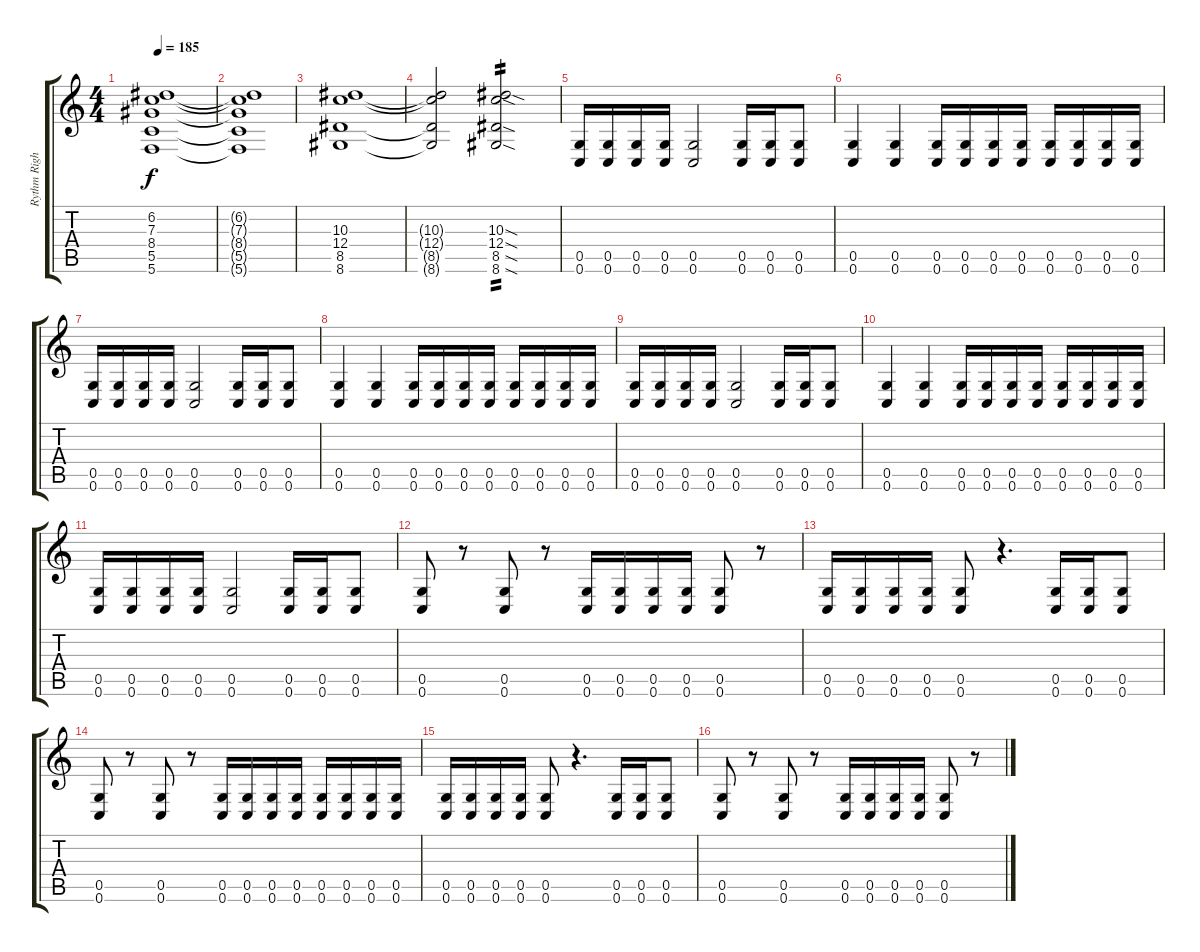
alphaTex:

\track ("Rythm Right" "Rythm Righ") {instrument distortionguitar}
\staff {score tabs}
\tuning (D4 A3 F3 C3 G2 C2) {hide}
\ts (4 4)
\tempo 185
\clef g2
\ks c
(6.2 7.3 8.4 5.5 5.6).1{dy f} |
(6.2{t} 7.3{t} 8.4{t} 5.5{t} 5.6{t}).1 |
(10.3 12.4 8.5 8.6).1 |
(10.3{t} 12.4{t} 8.5{t} 8.6{t}).2 (10.3{sod} 12.4{sod} 8.5{sod} 8.6{sod}).2{tp 2} |
(0.5 0.6).16 (0.5 0.6).16 (0.5 0.6).16 (0.5 0.6).16 (0.5 0.6).2 (0.5 0.6).16 (0.5 0.6).16 (0.5 0.6).8 |
(0.5 0.6).4 (0.5 0.6).4 (0.5 0.6).16 (0.5 0.6).16 (0.5 0.6).16 (0.5 0.6).16 (0.5 0.6).16 (0.5 0.6).16 (0.5 0.6).16 (0.5 0.6).16 |
(0.5 0.6).16 (0.5 0.6).16 (0.5 0.6).16 (0.5 0.6).16 (0.5 0.6).2 (0.5 0.6).16 (0.5 0.6).16 (0.5 0.6).8 |
(0.5 0.6).4 (0.5 0.6).4 (0.5 0.6).16 (0.5 0.6).16 (0.5 0.6).16 (0.5 0.6).16 (0.5 0.6).16 (0.5 0.6).16 (0.5 0.6).16 (0.5 0.6).16 |
(0.5 0.6).16 (0.5 0.6).16 (0.5 0.6).16 (0.5 0.6).16 (0.5 0.6).2 (0.5 0.6).16 (0.5 0.6).16 (0.5 0.6).8 |
(0.5 0.6).4 (0.5 0.6).4 (0.5 0.6).16 (0.5 0.6).16 (0.5 0.6).16 (0.5 0.6).16 (0.5 0.6).16 (0.5 0.6).16 (0.5 0.6).16 (0.5 0.6).16 |
(0.5 0.6).16 (0.5 0.6).16 (0.5 0.6).16 (0.5 0.6).16 (0.5 0.6).2 (0.5 0.6).16 (0.5 0.6).16 (0.5 0.6).8 |
(0.5 0.6).8 r.8 (0.5 0.6).8 r.8 (0.5 0.6).16 (0.5 0.6).16 (0.5 0.6).16 (0.5 0.6).16 (0.5 0.6).8 r.8 |
(0.5 0.6).16 (0.5 0.6).16 (0.5 0.6).16 (0.5 0.6).16 (0.5 0.6).8 r.4{d} (0.5 0.6).16 (0.5 0.6).16 (0.5 0.6).8 |
(0.5 0.6).8 r.8 (0.5 0.6).8 r.8 (0.5 0.6).16 (0.5 0.6).16 (0.5 0.6).16 (0.5 0.6).16 (0.5 0.6).16 (0.5 0.6).16 (0.5 0.6).16 (0.5 0.6).16 |
(0.5 0.6).16 (0.5 0.6).16 (0.5 0.6).16 (0.5 0.6).16 (0.5 0.6).8 r.4{d} (0.5 0.6).16 (0.5 0.6).16 (0.5 0.6).8 |
(0.5 0.6).8 r.8 (0.5 0.6).8 r.8 (0.5 0.6).16 (0.5 0.6).16 (0.5 0.6).16 (0.5 0.6).16 (0.5 0.6).8 r.8
